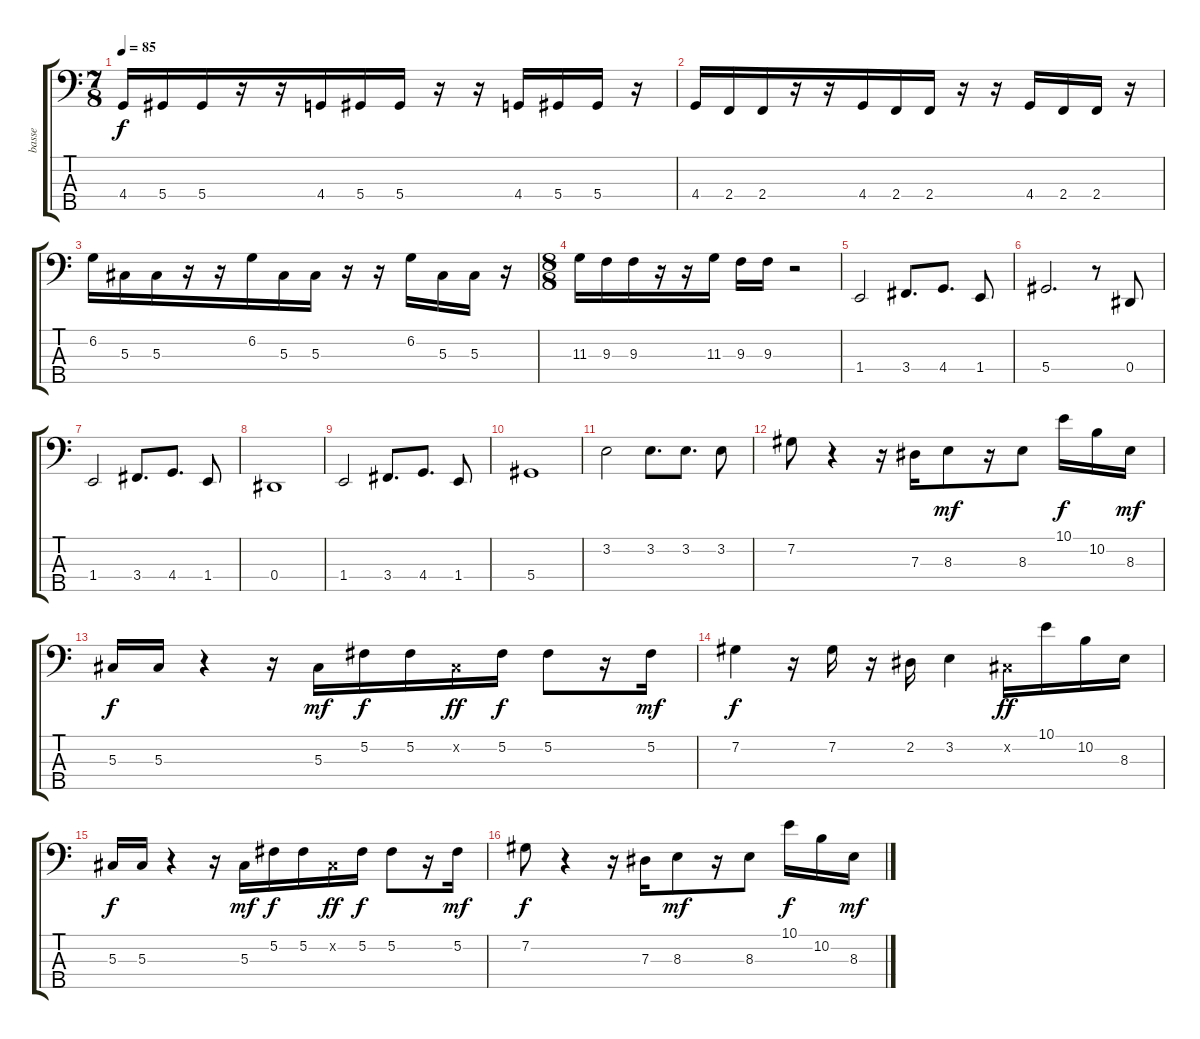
\track ("basse" "basse") {instrument electricbassfinger}
\staff {score tabs}
\tuning (Gb2 Db2 Ab1 Eb1 Bb0) {hide}
\ts (7 8)
\tempo 85
\clef f4
\ks c
4.4.16{dy f} 5.4.16 5.4.16 r.16 r.16 4.4.16 5.4.16 5.4.16 r.16 r.16 4.4.16 5.4.16 5.4.16 r.16 |
4.4.16 2.4.16 2.4.16 r.16 r.16 4.4.16 2.4.16 2.4.16 r.16 r.16 4.4.16 2.4.16 2.4.16 r.16 |
6.2.16 5.3.16 5.3.16 r.16 r.16 6.2.16 5.3.16 5.3.16 r.16 r.16 6.2.16 5.3.16 5.3.16 r.16 |
\ts (8 8)
11.3.16 9.3.16 9.3.16 r.16 r.16 11.3.16 9.3.16 9.3.16 r.2 |
1.4.2 3.4.8{d} 4.4.8{d} 1.4.8 |
5.4.2{d} r.8 0.4.8 |
1.4.2 3.4.8{d} 4.4.8{d} 1.4.8 |
0.4.1 |
1.4.2 3.4.8{d} 4.4.8{d} 1.4.8 |
5.4.1 |
3.2.2 3.2.8{d} 3.2.8{d} 3.2.8 |
7.2.8 r.4 r.16 7.3.16 8.3.8{dy mf} r.16 8.3.8 10.1.16{dy f} 10.2.16 8.3.16{dy mf} |
5.3.16{dy f} 5.3.16 r.4 r.16 5.3.16{dy mf} 5.2.16{dy f} 5.2.16 0.2{x}.16{dy ff} 5.2.16{dy f} 5.2.8 r.16 5.2.16{dy mf} |
7.2.4{dy f} r.16 7.2.16 r.16 2.2.16 3.2.4 0.2{x}.16{dy ff} 10.1.16 10.2.16 8.3.16 |
5.3.16{dy f} 5.3.16 r.4 r.16 5.3.16{dy mf} 5.2.16{dy f} 5.2.16 0.2{x}.16{dy ff} 5.2.16{dy f} 5.2.8 r.16 5.2.16{dy mf} |
7.2.8{dy f} r.4 r.16 7.3.16 8.3.8{dy mf} r.16 8.3.8 10.1.16{dy f} 10.2.16 8.3.16{dy mf}
